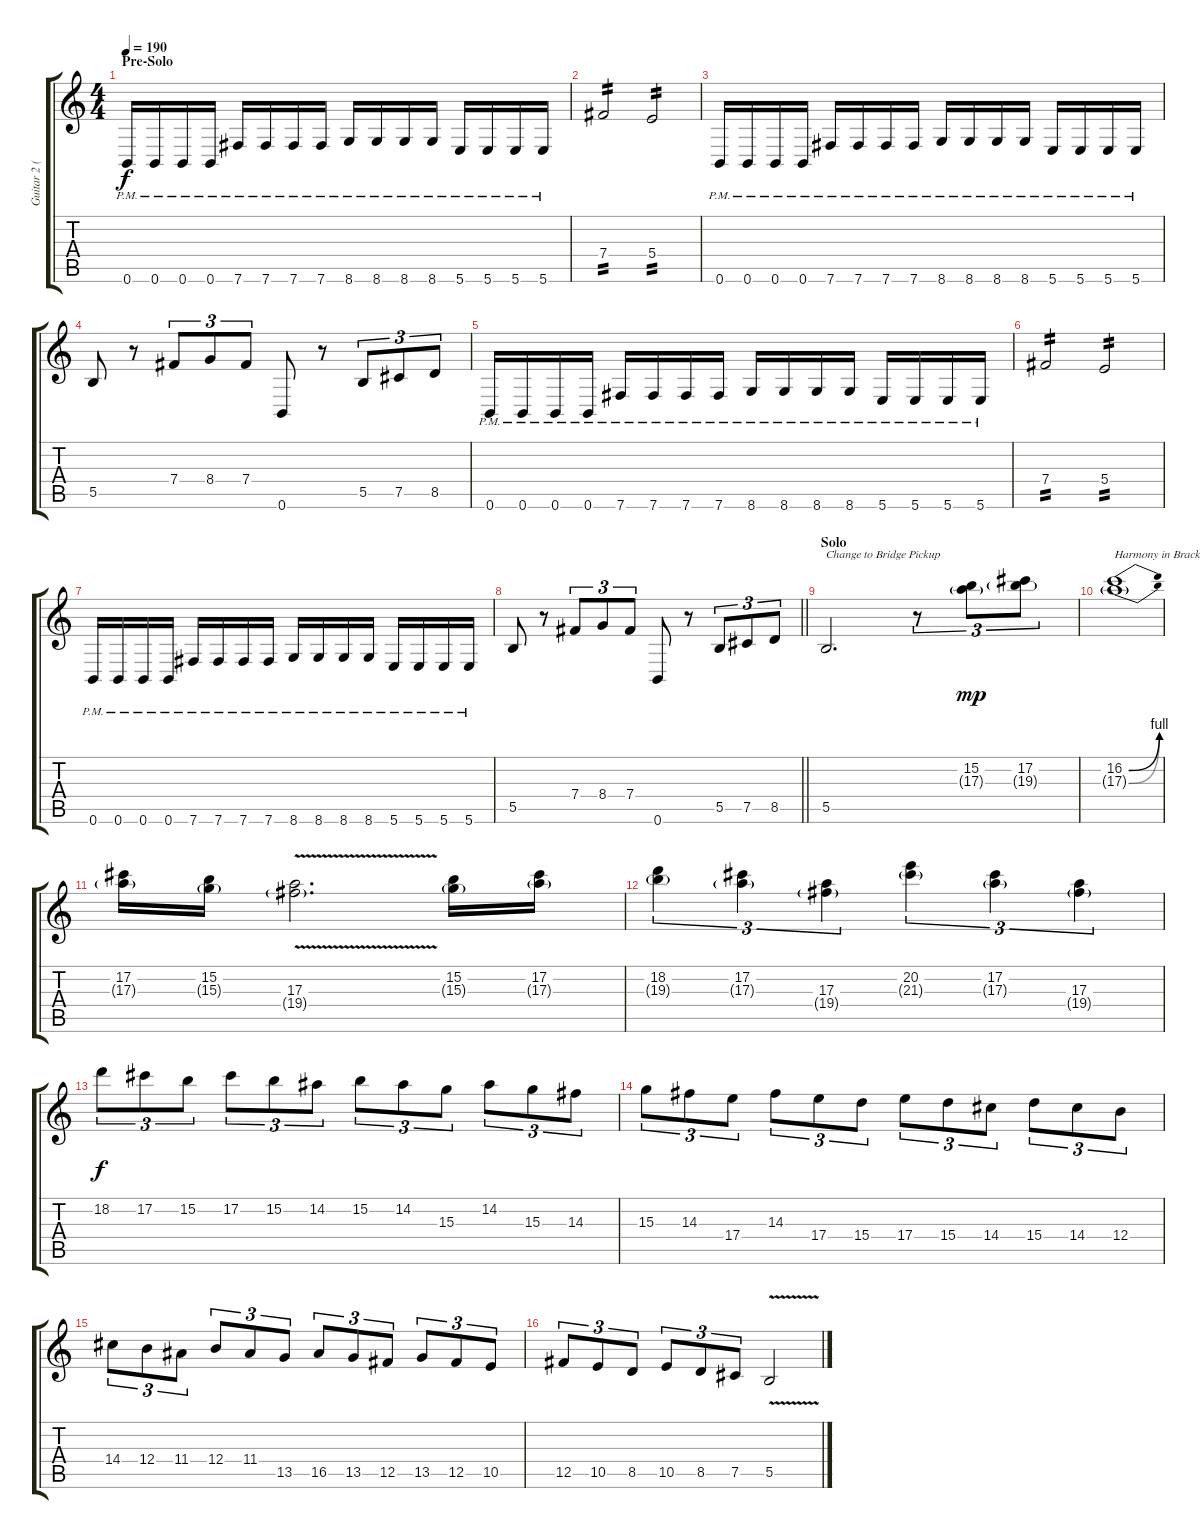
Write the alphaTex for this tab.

\track ("Guitar 2 (Left)" "Guitar 2 (") {instrument overdrivenguitar}
\staff {score tabs}
\tuning (Db4 Ab3 E3 B2 Gb2 B1) {hide}
\ts (4 4)
\section ("" "Pre-Solo")
\tempo 190
\clef g2
\ks c
0.6{pm}.16{dy f} 0.6{pm}.16 0.6{pm}.16 0.6{pm}.16 7.6{pm}.16 7.6{pm}.16 7.6{pm}.16 7.6{pm}.16 8.6{pm}.16 8.6{pm}.16 8.6{pm}.16 8.6{pm}.16 5.6{pm}.16 5.6{pm}.16 5.6{pm}.16 5.6{pm}.16 |
7.4.2{tp 2} 5.4.2{tp 2} |
0.6{pm}.16 0.6{pm}.16 0.6{pm}.16 0.6{pm}.16 7.6{pm}.16 7.6{pm}.16 7.6{pm}.16 7.6{pm}.16 8.6{pm}.16 8.6{pm}.16 8.6{pm}.16 8.6{pm}.16 5.6{pm}.16 5.6{pm}.16 5.6{pm}.16 5.6{pm}.16 |
5.5.8 r.8 7.4.8{tu (3 2)} 8.4.8{tu (3 2)} 7.4.8{tu (3 2)} 0.6.8 r.8 5.5.8{tu (3 2)} 7.5.8{tu (3 2)} 8.5.8{tu (3 2)} |
0.6{pm}.16 0.6{pm}.16 0.6{pm}.16 0.6{pm}.16 7.6{pm}.16 7.6{pm}.16 7.6{pm}.16 7.6{pm}.16 8.6{pm}.16 8.6{pm}.16 8.6{pm}.16 8.6{pm}.16 5.6{pm}.16 5.6{pm}.16 5.6{pm}.16 5.6{pm}.16 |
7.4.2{tp 2} 5.4.2{tp 2} |
0.6{pm}.16 0.6{pm}.16 0.6{pm}.16 0.6{pm}.16 7.6{pm}.16 7.6{pm}.16 7.6{pm}.16 7.6{pm}.16 8.6{pm}.16 8.6{pm}.16 8.6{pm}.16 8.6{pm}.16 5.6{pm}.16 5.6{pm}.16 5.6{pm}.16 5.6{pm}.16 |
\barLineRight lightlight
5.5.8 r.8 7.4.8{tu (3 2)} 8.4.8{tu (3 2)} 7.4.8{tu (3 2)} 0.6.8 r.8 5.5.8{tu (3 2)} 7.5.8{tu (3 2)} 8.5.8{tu (3 2)} |
\section ("" "Solo")
5.5.2{d txt "Change to Bridge Pickup"} r.8{tu (3 2)} (15.2 17.3{g}).8{tu (3 2) dy mp} (17.2 19.3{g}).8{tu (3 2)} |
(16.2{be (bend 0 0 60 4)} 17.3{be (bend 0 0 60 4) g}).1{txt "Harmony in Brackets"} |
(17.2 17.3{g}).16 (15.2 15.3{g}).16 (17.3{v} 19.4{g}).2{d} (15.2 15.3{g}).16 (17.2 17.3{g}).16 |
(18.2 19.3{g}).4{tu (3 2)} (17.2 17.3{g}).4{tu (3 2)} (17.3 19.4{g}).4{tu (3 2)} (20.2 21.3{g}).4{tu (3 2)} (17.2 17.3{g}).4{tu (3 2)} (17.3 19.4{g}).4{tu (3 2)} |
18.2.8{tu (3 2) dy f} 17.2.8{tu (3 2)} 15.2.8{tu (3 2)} 17.2.8{tu (3 2)} 15.2.8{tu (3 2)} 14.2.8{tu (3 2)} 15.2.8{tu (3 2)} 14.2.8{tu (3 2)} 15.3.8{tu (3 2)} 14.2.8{tu (3 2)} 15.3.8{tu (3 2)} 14.3.8{tu (3 2)} |
15.3.8{tu (3 2)} 14.3.8{tu (3 2)} 17.4.8{tu (3 2)} 14.3.8{tu (3 2)} 17.4.8{tu (3 2)} 15.4.8{tu (3 2)} 17.4.8{tu (3 2)} 15.4.8{tu (3 2)} 14.4.8{tu (3 2)} 15.4.8{tu (3 2)} 14.4.8{tu (3 2)} 12.4.8{tu (3 2)} |
14.4.8{tu (3 2)} 12.4.8{tu (3 2)} 11.4.8{tu (3 2)} 12.4.8{tu (3 2)} 11.4.8{tu (3 2)} 13.5.8{tu (3 2)} 16.5.8{tu (3 2)} 13.5.8{tu (3 2)} 12.5.8{tu (3 2)} 13.5.8{tu (3 2)} 12.5.8{tu (3 2)} 10.5.8{tu (3 2)} |
12.5.8{tu (3 2)} 10.5.8{tu (3 2)} 8.5.8{tu (3 2)} 10.5.8{tu (3 2)} 8.5.8{tu (3 2)} 7.5.8{tu (3 2)} 5.5{v}.2
